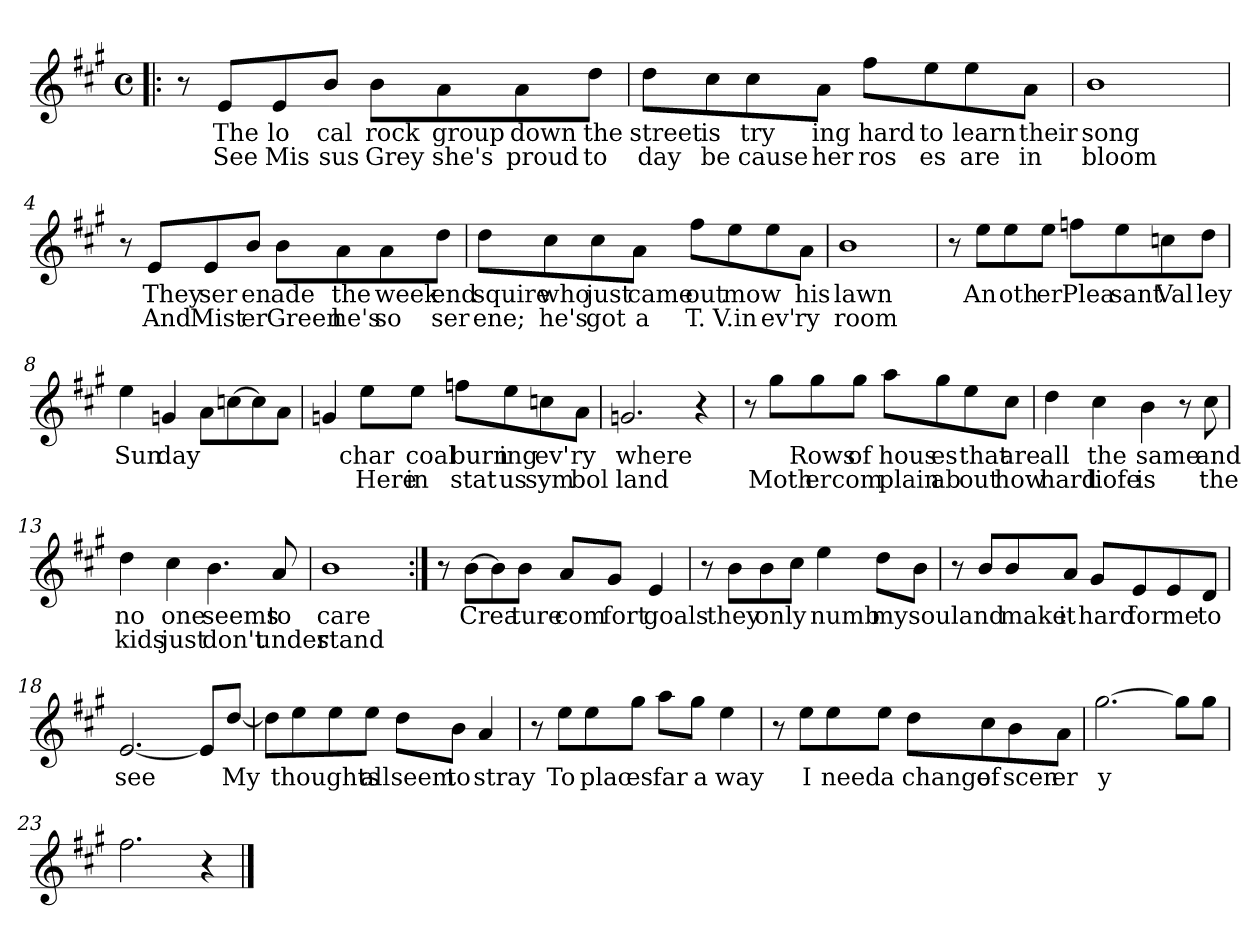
**kern	**text	**text
*part1	*part1	*part1
*staff1	*staff1	*staff1
*clefG2	*	*
*k[f#c#g#]	*	*
*A:	*	*
*M4/4	*	*
*met(c)	*	*
=1!|:	=1!|:	=1!|:
8r	.	.
8e/L	The	See
8e/	lo	Mis
8b/J	cal	sus
8b\L	rock	Grey
8a\	group	she's
8a\	down	proud
8dd\J	the	to
=2	=2	=2
8dd\L	street	day
8cc#\	is	be
8cc#\	try	cause
8a\J	ing	her
8ff#\L	hard	ros
8ee\	to	es
8ee\	learn	are
8a\J	their	in
=3	=3	=3
1b	song	bloom
!!LO:LB:g=z
=4	=4	=4
8r	.	.
8e/L	They	And
8e/	ser	Mist
8b/J	en	er
8b\L	ade	Green
8a\	the	he's
8a\	week	so
8dd\J	end	ser
=5	=5	=5
8dd\L	squire	ene;
8cc#\	who	he's
8cc#\	just	got
8a\J	came	a
8ff#\L	out	T.
8ee\	mow	V.in
8ee\	.	ev'
8a\J	his	ry
=6	=6	=6
1b	lawn	room
!!LO:LB:g=z
=7	=7	=7
8r	.	.
8ee\L	An	.
8ee\	oth	.
8ee\J	er	.
8ffn\L	Plea	.
8ee\	sant	.
8ccn\	Val	.
8dd\J	ley	.
=8	=8	=8
4ee\	Sun	.
4gn/	day	.
8a\L	.	.
[8ccn\	.	.
8cc\]	.	.
8a\J	.	.
=9	=9	=9
4gn/	.	.
8ee\L	char	Here
8ee\J	coal	in
8ffn\L	burn	stat
8ee\	ing	us
8ccn\	ev'	sym
8a\J	ry	bol
!!LO:LB:g=z
=10	=10	=10
2.gn/	where	land
4r	.	.
=11	=11	=11
8r	.	.
8gg#\L	.	Moth
8gg#\	Rows	er
8gg#\J	of	com
8aa\L	hous	plain
8gg#\	es	ab
8ee\	that	out
8cc#\J	are	how
=12	=12	=12
4dd\	all	hard
4cc#\	the	liofe
4b\	same	is
8r	.	and
8cc#\	and	the
!!LO:LB:g=z
=13	=13	=13
4dd\	no	kids
4cc#\	one	just
4.b\	seems	don't
8a/	to	under
=14	=14	=14
1b	care	stand
!!LO:LB:g=z
=15:|!	=15:|!	=15:|!
8r	.	.
[8b\L	Crea	.
8b\]	.	.
8b\J	ture	.
8a/L	com	.
8g#/J	fort	.
4e/	goals	.
=16	=16	=16
8r	.	.
8b\L	they	.
8b\	on	.
8cc#\J	ly	.
4ee\	numb	.
8dd\L	my	.
8b\J	soul	.
!!LO:LB:g=z
=17	=17	=17
8r	.	.
8b/L	and	.
8b/	make	.
8a/J	it	.
8g#/L	hard	.
8e/	for	.
8e/	me	.
8d/J	to	.
=18	=18	=18
[2.e/	see	.
8e/L]	.	.
[8dd/J	My	.
=19	=19	=19
8dd\L]	.	.
8ee\	thoughts	.
8ee\	.	.
8ee\J	all	.
8dd\L	seem	.
8b\J	to	.
4a/	stray	.
!!LO:LB:g=z
=20	=20	=20
8r	.	.
8ee\L	To	.
8ee\	plac	.
8gg#\J	es	.
8aa\L	far	.
8gg#\J	a	.
4ee\	way	.
=21	=21	=21
8r	.	.
8ee\L	I	.
8ee\	need	.
8ee\J	a	.
8dd\L	change	.
8cc#\	of	.
8b\	scen	.
8a\J	er	.
=22	=22	=22
[2.gg#\	y	.
8gg#\L]	.	.
8gg#\J	.	.
=23	=23	=23
2.ff#\	.	.
4r	.	.
==	==	==
*-	*-	*-
